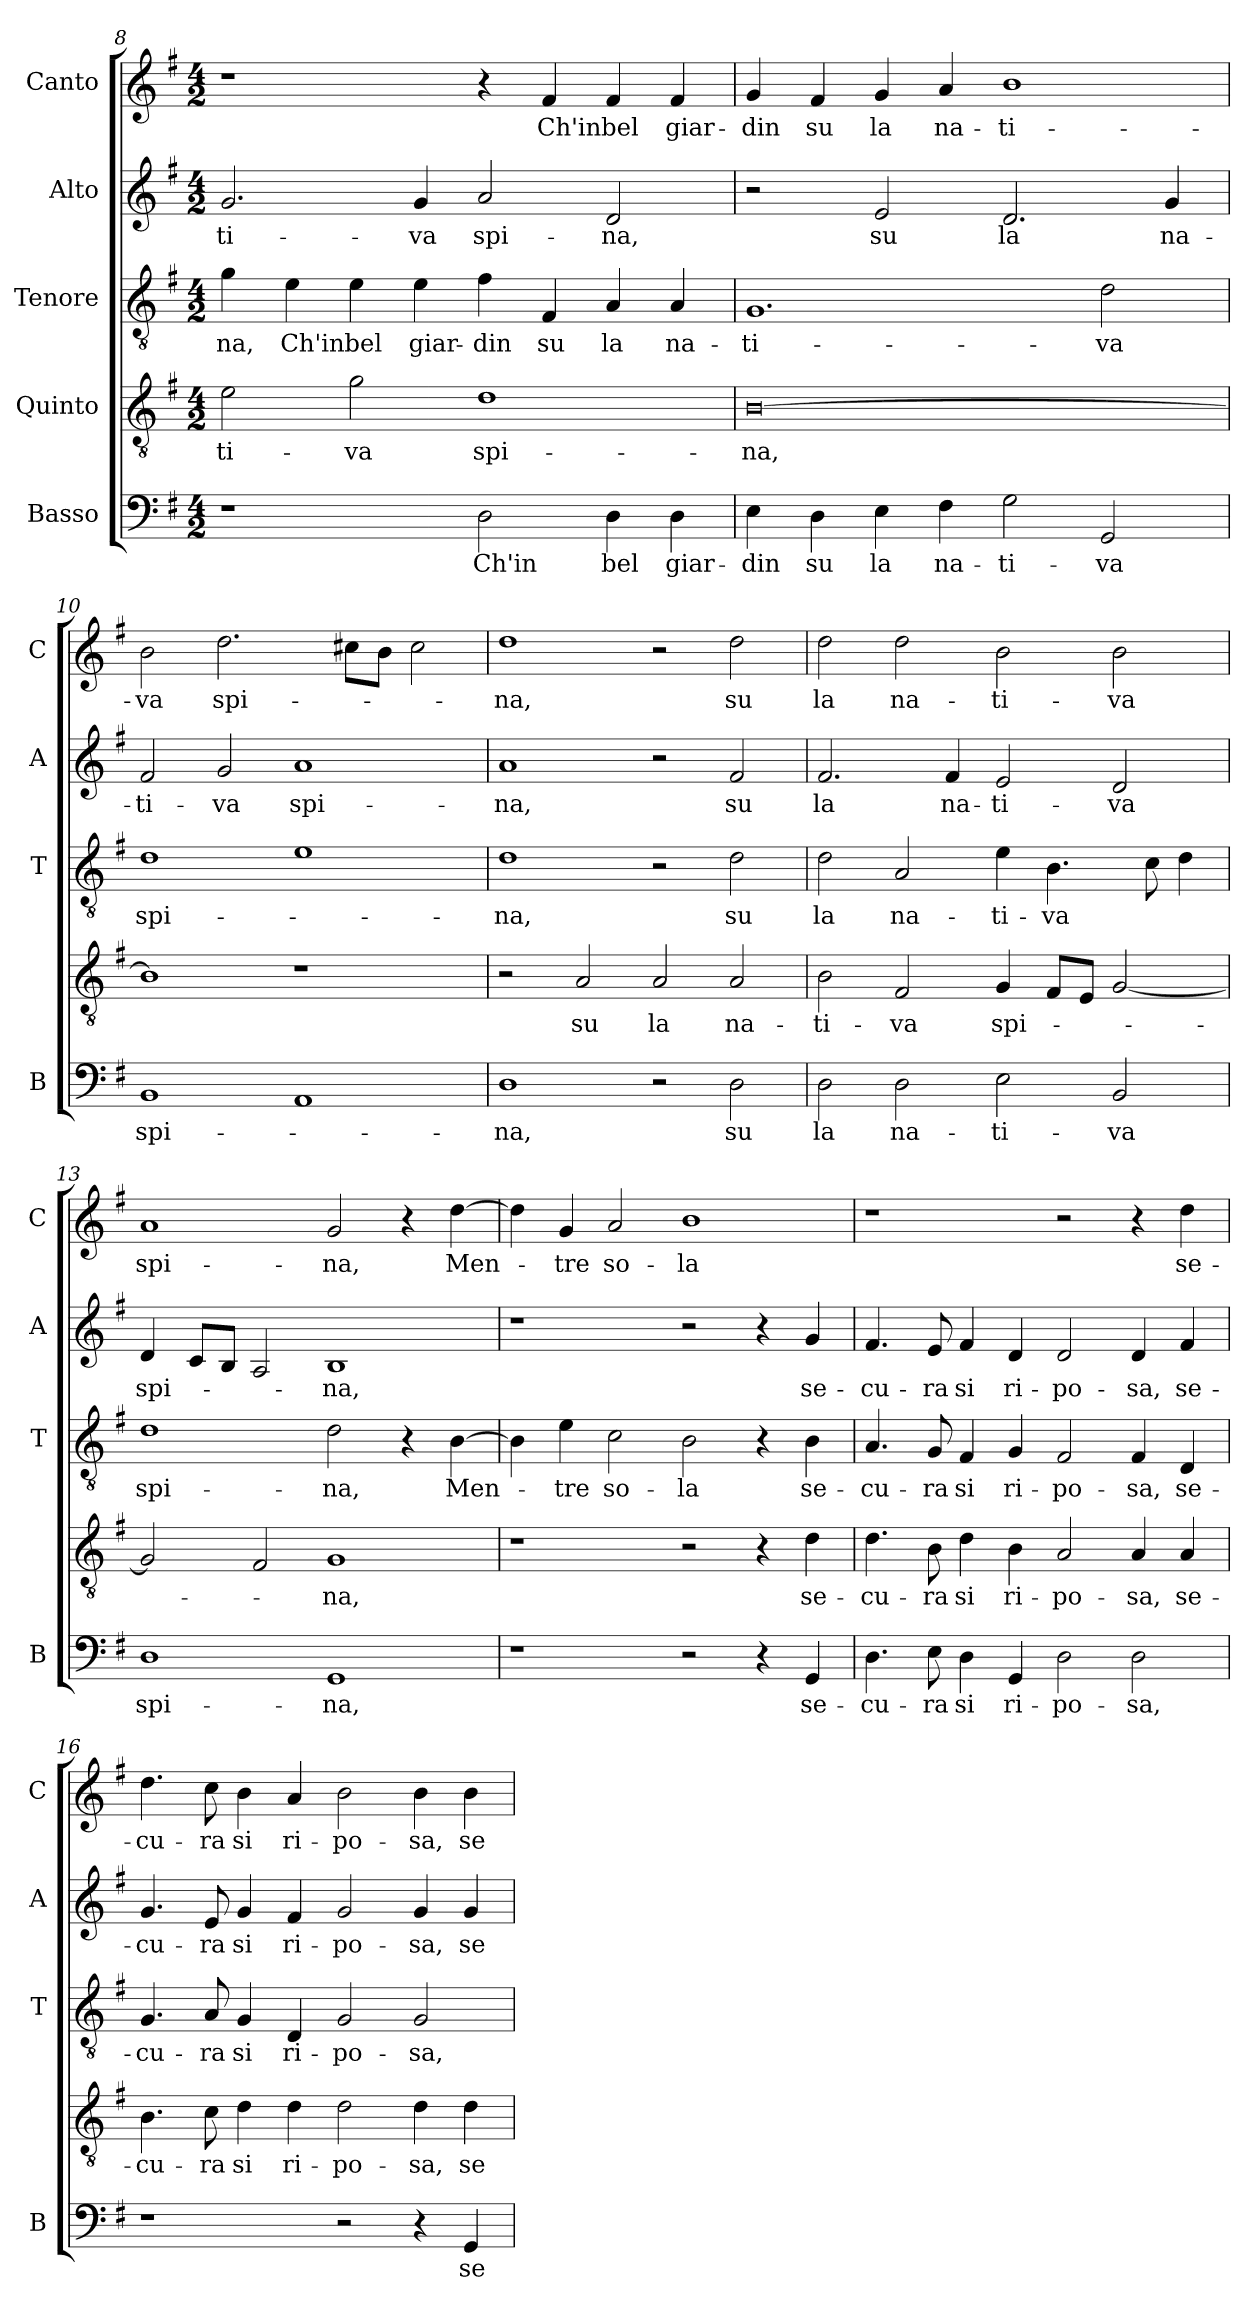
**kern	**text	**kern	**text	**kern	**text	**kern	**text	**kern	**text
*part5	*part5	*part4	*part4	*part3	*part3	*part2	*part2	*part1	*part1
*staff5	*staff5	*staff4	*staff4	*staff3	*staff3	*staff2	*staff2	*staff1	*staff1
*I"Basso	*	*I"Quinto	*	*I"Tenore	*	*I"Alto	*	*I"Canto	*
*I'B	*	*	*	*I'T	*	*I'A	*	*I'C	*
*clefF4	*	*clefGv2	*	*clefGv2	*	*clefG2	*	*clefG2	*
*k[f#]	*	*k[f#]	*	*k[f#]	*	*k[f#]	*	*k[f#]	*
*G:	*	*G:	*	*G:	*	*G:	*	*G:	*
*M4/2	*	*M4/2	*	*M4/2	*	*M4/2	*	*M4/2	*
=8	=8	=8	=8	=8	=8	=8	=8	=8	=8
!	!	!	!LO:LY:b	!	!LO:LY:b	!	!LO:LY:b	!	!
1r	.	2e\	-ti-	4g\	-na,	2.g/	-ti-	1r	.
!	!	!	!	!	!LO:LY:b	!	!	!	!
.	.	.	.	4e\	Ch'in	.	.	.	.
!	!	!	!LO:LY:b	!	!LO:LY:b	!	!	!	!
.	.	2g\	-va	4e\	bel	.	.	.	.
!	!	!	!	!	!LO:LY:b	!	!LO:LY:b	!	!
.	.	.	.	4e\	giar-	4g/	-va	.	.
!	!LO:LY:b	!	!LO:LY:b	!	!LO:LY:b	!	!LO:LY:b	!	!
2D\	Ch'in	1d	spi-	4f#\	-din	2a/	spi-	4r	.
!	!	!	!	!	!LO:LY:b	!	!	!	!LO:LY:b
.	.	.	.	4F#/	su	.	.	4f#/	Ch'in
!	!LO:LY:b	!	!	!	!LO:LY:b	!	!LO:LY:b	!	!LO:LY:b
4D\	bel	.	.	4A/	la	2d/	-na,	4f#/	bel
!	!LO:LY:b	!	!	!	!LO:LY:b	!	!	!	!LO:LY:b
4D\	giar-	.	.	4A/	na-	.	.	4f#/	giar-
!!LO:LB:g=z
=9	=9	=9	=9	=9	=9	=9	=9	=9	=9
!	!LO:LY:b	!	!LO:LY:b	!	!LO:LY:b	!	!	!	!LO:LY:b
4E\	-din	[0B	-na,	1.G	-ti-	2r	.	4g/	-din
!	!LO:LY:b	!	!	!	!	!	!	!	!LO:LY:b
4D\	su	.	.	.	.	.	.	4f#/	su
!	!LO:LY:b	!	!	!	!	!	!LO:LY:b	!	!LO:LY:b
4E\	la	.	.	.	.	2e/	su	4g/	la
!	!LO:LY:b	!	!	!	!	!	!	!	!LO:LY:b
4F#\	na-	.	.	.	.	.	.	4a/	na-
!	!LO:LY:b	!	!	!	!	!	!LO:LY:b	!	!LO:LY:b
2G\	-ti-	.	.	.	.	2.d/	la	1b	-ti-
!	!LO:LY:b	!	!	!	!LO:LY:b	!	!	!	!
2GG/	-va	.	.	2d\	-va	.	.	.	.
!	!	!	!	!	!	!	!LO:LY:b	!	!
.	.	.	.	.	.	4g/	na-	.	.
=10	=10	=10	=10	=10	=10	=10	=10	=10	=10
!	!LO:LY:b	!	!	!	!LO:LY:b	!	!LO:LY:b	!	!LO:LY:b
1BB	spi-	1B]	.	1d	spi-	2f#/	-ti-	2b\	-va
!	!	!	!	!	!	!	!LO:LY:b	!	!LO:LY:b
.	.	.	.	.	.	2g/	-va	2.dd\	spi-
!	!	!	!	!	!	!	!LO:LY:b	!	!
1AA	.	1r	.	1e	.	1a	spi-	.	.
.	.	.	.	.	.	.	.	8cc#X\L	.
.	.	.	.	.	.	.	.	8b\J	.
.	.	.	.	.	.	.	.	2cc#\	.
=11	=11	=11	=11	=11	=11	=11	=11	=11	=11
!	!LO:LY:b	!	!	!	!LO:LY:b	!	!LO:LY:b	!	!LO:LY:b
1D	-na,	2r	.	1d	-na,	1a	-na,	1dd	-na,
!	!	!	!LO:LY:b	!	!	!	!	!	!
.	.	2A/	su	.	.	.	.	.	.
!	!	!	!LO:LY:b	!	!	!	!	!	!
2r	.	2A/	la	2r	.	2r	.	2r	.
!	!LO:LY:b	!	!LO:LY:b	!	!LO:LY:b	!	!LO:LY:b	!	!LO:LY:b
2D\	su	2A/	na-	2d\	su	2f#/	su	2dd\	su
=12	=12	=12	=12	=12	=12	=12	=12	=12	=12
!	!LO:LY:b	!	!LO:LY:b	!	!LO:LY:b	!	!LO:LY:b	!	!LO:LY:b
2D\	la	2B\	-ti-	2d\	la	2.f#/	la	2dd\	la
!	!LO:LY:b	!	!LO:LY:b	!	!LO:LY:b	!	!	!	!LO:LY:b
2D\	na-	2F#/	-va	2A/	na-	.	.	2dd\	na-
!	!	!	!	!	!	!	!LO:LY:b	!	!
.	.	.	.	.	.	4f#/	na-	.	.
!	!LO:LY:b	!	!LO:LY:b	!	!LO:LY:b	!	!LO:LY:b	!	!LO:LY:b
2E\	-ti-	4G/	spi-	4e\	-ti-	2e/	-ti-	2b\	-ti-
!	!	!	!	!	!LO:LY:b	!	!	!	!
.	.	8F#/L	.	4.B\	-va	.	.	.	.
.	.	8E/J	.	.	.	.	.	.	.
!	!LO:LY:b	!	!	!	!	!	!LO:LY:b	!	!LO:LY:b
2BB/	-va	[2G/	.	.	.	2d/	-va	2b\	-va
.	.	.	.	8c\	.	.	.	.	.
.	.	.	.	4d\	.	.	.	.	.
!!LO:LB:g=z
=13	=13	=13	=13	=13	=13	=13	=13	=13	=13
!	!LO:LY:b	!	!	!	!LO:LY:b	!	!LO:LY:b	!	!LO:LY:b
1D	spi-	2G/]	.	1d	spi-	4d/	spi-	1a	spi-
.	.	.	.	.	.	8c/L	.	.	.
.	.	.	.	.	.	8B/J	.	.	.
.	.	2F#/	.	.	.	2A/	.	.	.
!	!LO:LY:b	!	!LO:LY:b	!	!LO:LY:b	!	!LO:LY:b	!	!LO:LY:b
1GG	-na,	1G	-na,	2d\	-na,	1B	-na,	2g/	-na,
.	.	.	.	4r	.	.	.	4r	.
!	!	!	!	!	!LO:LY:b	!	!	!	!LO:LY:b
.	.	.	.	[4B\	Men-	.	.	[4dd\	Men-
=14	=14	=14	=14	=14	=14	=14	=14	=14	=14
1r	.	1r	.	4B\]	.	1r	.	4dd\]	.
!	!	!	!	!	!LO:LY:b	!	!	!	!LO:LY:b
.	.	.	.	4e\	-tre	.	.	4g/	-tre
!	!	!	!	!	!LO:LY:b	!	!	!	!LO:LY:b
.	.	.	.	2c\	so-	.	.	2a/	so-
!	!	!	!	!	!LO:LY:b	!	!	!	!LO:LY:b
2r	.	2r	.	2B\	-la	2r	.	1b	-la
4r	.	4r	.	4r	.	4r	.	.	.
!	!LO:LY:b	!	!LO:LY:b	!	!LO:LY:b	!	!LO:LY:b	!	!
4GG/	se-	4d\	se-	4B\	se-	4g/	se-	.	.
=15	=15	=15	=15	=15	=15	=15	=15	=15	=15
!	!LO:LY:b	!	!LO:LY:b	!	!LO:LY:b	!	!LO:LY:b	!	!
4.D\	-cu-	4.d\	-cu-	4.A/	-cu-	4.f#/	-cu-	1r	.
!	!LO:LY:b	!	!LO:LY:b	!	!LO:LY:b	!	!LO:LY:b	!	!
8E\	-ra	8B\	-ra	8G/	-ra	8e/	-ra	.	.
!	!LO:LY:b	!	!LO:LY:b	!	!LO:LY:b	!	!LO:LY:b	!	!
4D\	si	4d\	si	4F#/	si	4f#/	si	.	.
!	!LO:LY:b	!	!LO:LY:b	!	!LO:LY:b	!	!LO:LY:b	!	!
4GG/	ri-	4B\	ri-	4G/	ri-	4d/	ri-	.	.
!	!LO:LY:b	!	!LO:LY:b	!	!LO:LY:b	!	!LO:LY:b	!	!
2D\	-po-	2A/	-po-	2F#/	-po-	2d/	-po-	2r	.
!	!LO:LY:b	!	!LO:LY:b	!	!LO:LY:b	!	!LO:LY:b	!	!
2D\	-sa,	4A/	-sa,	4F#/	-sa,	4d/	-sa,	4r	.
!	!	!	!LO:LY:b	!	!LO:LY:b	!	!LO:LY:b	!	!LO:LY:b
.	.	4A/	se-	4D/	se-	4f#/	se-	4dd\	se-
=16	=16	=16	=16	=16	=16	=16	=16	=16	=16
!	!	!	!LO:LY:b	!	!LO:LY:b	!	!LO:LY:b	!	!LO:LY:b
1r	.	4.B\	-cu-	4.G/	-cu-	4.g/	-cu-	4.dd\	-cu-
!	!	!	!LO:LY:b	!	!LO:LY:b	!	!LO:LY:b	!	!LO:LY:b
.	.	8c\	-ra	8A/	-ra	8e/	-ra	8cc\	-ra
!	!	!	!LO:LY:b	!	!LO:LY:b	!	!LO:LY:b	!	!LO:LY:b
.	.	4d\	si	4G/	si	4g/	si	4b\	si
!	!	!	!LO:LY:b	!	!LO:LY:b	!	!LO:LY:b	!	!LO:LY:b
.	.	4d\	ri-	4D/	ri-	4f#/	ri-	4a/	ri-
!	!	!	!LO:LY:b	!	!LO:LY:b	!	!LO:LY:b	!	!LO:LY:b
2r	.	2d\	-po-	2G/	-po-	2g/	-po-	2b\	-po-
!	!	!	!LO:LY:b	!	!LO:LY:b	!	!LO:LY:b	!	!LO:LY:b
4r	.	4d\	-sa,	2G/	-sa,	4g/	-sa,	4b\	-sa,
!	!LO:LY:b	!	!LO:LY:b	!	!	!	!LO:LY:b	!	!LO:LY:b
4GG/	se-	4d\	se-	.	.	4g/	se-	4b\	se-
=	=	=	=	=	=	=	=	=	=
*-	*-	*-	*-	*-	*-	*-	*-	*-	*-
